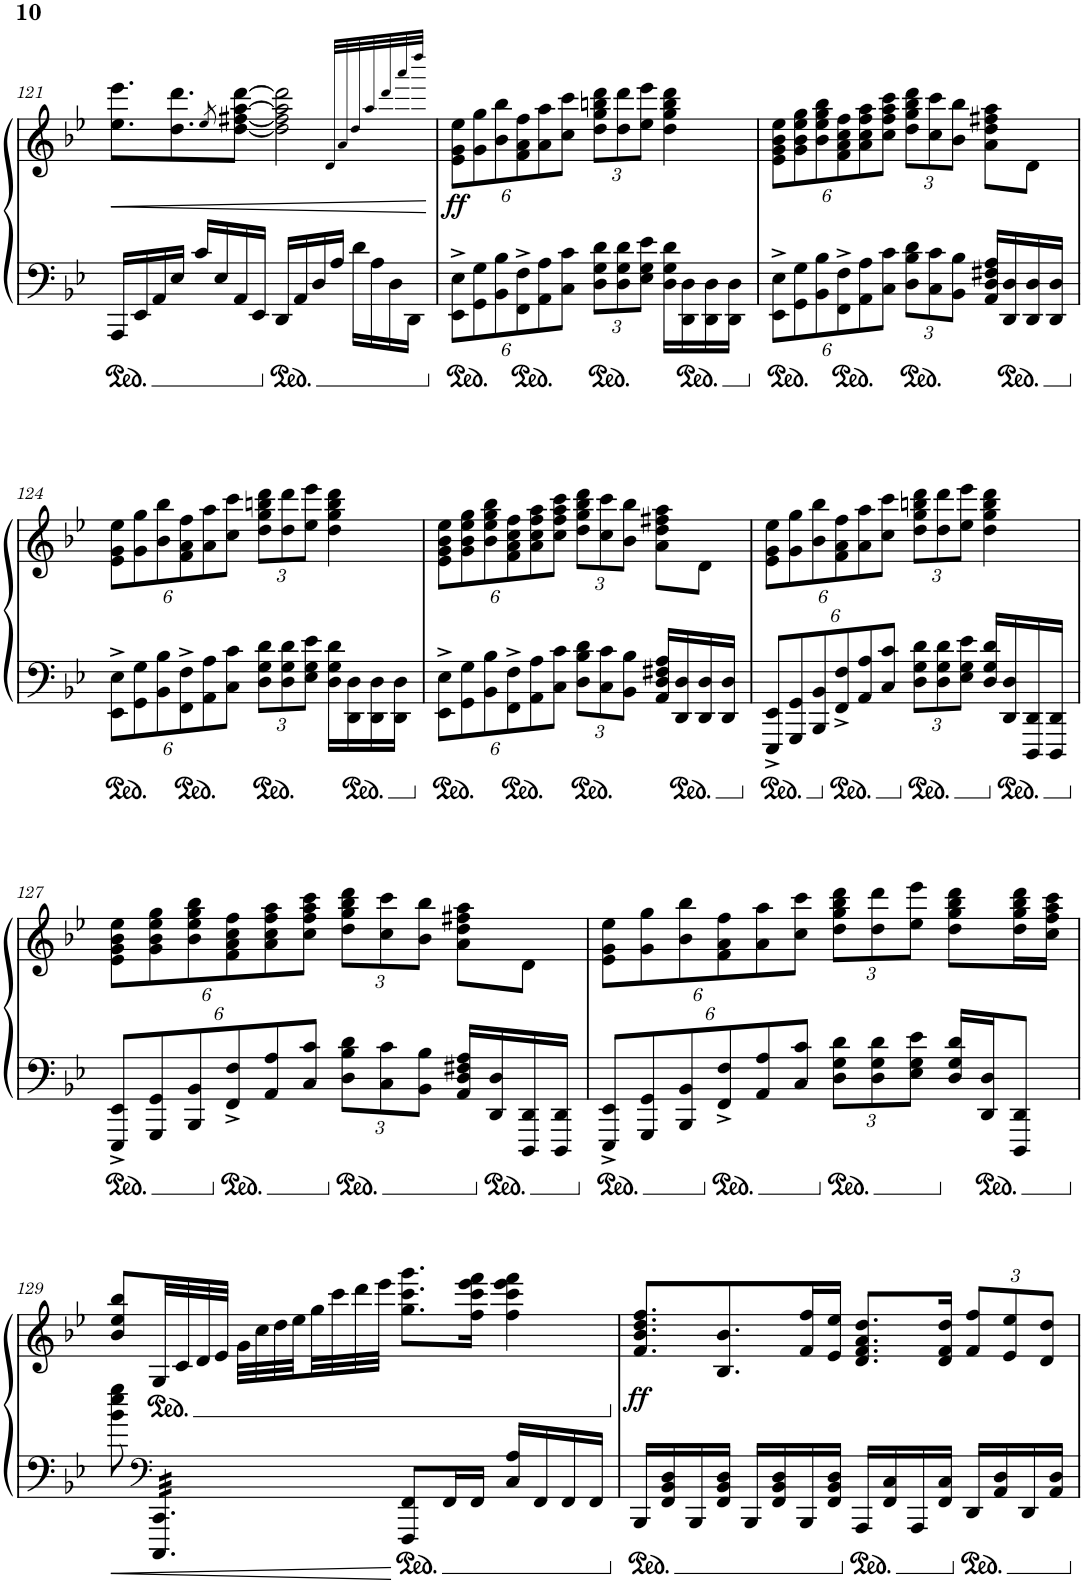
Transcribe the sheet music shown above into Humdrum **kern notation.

**kern	**kern	**dynam
*part1	*part1	*part1
*staff2	*staff1	*staff1/2
*I"Piano	*	*
*I'Pno.	*	*
!!LO:PB:g=z
*clefF4	*clefG2	*
*k[b-e-]	*k[b-e-]	*
*M4/4	*M4/4	*
=121	=121	=121
!	!	!LO:HP:b
16AAA/LL	8.ee-\ 8.eee-\L	<
16EE-/	.	.
16AA/	.	.
16E-/JJ	8.dd\ 8.ddd\	.
16c/LL	.	.
16E-/	.	.
.	8qee-/	.
16AA/	[8dd\ [8ff#X\ [8aa\ [8ddd\J	.
16EE-/JJ	.	.
16DD/LL	2dd\] 2ff#\] 2aa\] 2ddd\]	.
16AA/	.	.
16D/	.	.
16A/JJ	.	.
16d\LL	.	.
16A\	.	.
16D\	.	.
16DD\JJ	.	.
.	32qd/LLL	.
.	32qa/	.
.	32qdd/	.
.	32qaa/	.
.	32qddd/	.
.	32qaaa/	.
.	32qdddd/JJJ	.
.	.	[
=122	=122	=122
*Xbrackettup	*Xbrackettup	*
!	!	!LO:DY:b
12EE-\^ 12E-\^L	12e-\ 12g\ 12ee-\L	ff
12GG\ 12G\	12g\ 12gg\	.
12BB-\ 12B-\	12b-\ 12bb-\	.
12FF\^ 12F\^	12f\ 12a\ 12ff\	.
12AA\ 12A\	12a\ 12aa\	.
12C\ 12c\J	12cc\ 12ccc\J	.
12D\ 12G\ 12d\L	12dd\ 12gg\ 12bbn\ 12ddd\L	.
12D\ 12G\ 12d\	12dd\ 12ddd\	.
12E-\ 12G\ 12e-\J	12ee-\ 12eee-\J	.
16D\ 16G\ 16d\LL	4dd\ 4gg\ 4bb\ 4ddd\	.
16DD\ 16D\	.	.
16DD\ 16D\	.	.
16DD\ 16D\JJ	.	.
=123	=123	=123
12EE-\^ 12E-\^L	12e-\ 12g\ 12b-\ 12ee-\L	.
12GG\ 12G\	12g\ 12b-\ 12ee-\ 12gg\	.
12BB-\ 12B-\	12b-\ 12ee-\ 12gg\ 12bb-\	.
12FF\^ 12F\^	12f\ 12a\ 12cc\ 12ff\	.
12AA\ 12A\	12a\ 12cc\ 12ff\ 12aa\	.
12C\ 12c\J	12cc\ 12ff\ 12aa\ 12ccc\J	.
12D\ 12B-\ 12d\L	12dd\ 12gg\ 12bb-\ 12ddd\L	.
12C\ 12c\	12cc\ 12ccc\	.
12BB-\ 12B-\J	12b-\ 12bb-\J	.
16AA/ 16D/ 16F#X/ 16A/LL	8a\ 8dd\ 8ff#X\ 8aa\L	.
16DD/ 16D/	.	.
16DD/ 16D/	8d\J	.
16DD/ 16D/JJ	.	.
!!LO:LB:g=z
=124	=124	=124
12EE-\^ 12E-\^L	12e-\ 12g\ 12ee-\L	.
12GG\ 12G\	12g\ 12gg\	.
12BB-\ 12B-\	12b-\ 12bb-\	.
12FF\^ 12F\^	12f\ 12a\ 12ff\	.
12AA\ 12A\	12a\ 12aa\	.
12C\ 12c\J	12cc\ 12ccc\J	.
12D\ 12G\ 12d\L	12dd\ 12gg\ 12bbn\ 12ddd\L	.
12D\ 12G\ 12d\	12dd\ 12ddd\	.
12E-\ 12G\ 12e-\J	12ee-\ 12eee-\J	.
16D\ 16G\ 16d\LL	4dd\ 4gg\ 4bb\ 4ddd\	.
16DD\ 16D\	.	.
16DD\ 16D\	.	.
16DD\ 16D\JJ	.	.
=125	=125	=125
12EE-\^ 12E-\^L	12e-\ 12g\ 12b-\ 12ee-\L	.
12GG\ 12G\	12g\ 12b-\ 12ee-\ 12gg\	.
12BB-\ 12B-\	12b-\ 12ee-\ 12gg\ 12bb-\	.
12FF\^ 12F\^	12f\ 12a\ 12cc\ 12ff\	.
12AA\ 12A\	12a\ 12cc\ 12ff\ 12aa\	.
12C\ 12c\J	12cc\ 12ff\ 12aa\ 12ccc\J	.
12D\ 12B-\ 12d\L	12dd\ 12gg\ 12bb-\ 12ddd\L	.
12C\ 12c\	12cc\ 12ccc\	.
12BB-\ 12B-\J	12b-\ 12bb-\J	.
16AA/ 16D/ 16F#X/ 16A/LL	8a\ 8dd\ 8ff#X\ 8aa\L	.
16DD/ 16D/	.	.
16DD/ 16D/	8d\J	.
16DD/ 16D/JJ	.	.
=126	=126	=126
12EEE-/^ 12EE-/^L	12e-\ 12g\ 12ee-\L	.
12GGG/ 12GG/	12g\ 12gg\	.
12BBB-/ 12BB-/	12b-\ 12bb-\	.
12FF/^ 12F/^	12f\ 12a\ 12ff\	.
12AA/ 12A/	12a\ 12aa\	.
12C/ 12c/J	12cc\ 12ccc\J	.
12D\ 12G\ 12d\L	12dd\ 12gg\ 12bbn\ 12ddd\L	.
12D\ 12G\ 12d\	12dd\ 12ddd\	.
12E-\ 12G\ 12e-\J	12ee-\ 12eee-\J	.
16D/ 16G/ 16d/LL	4dd\ 4gg\ 4bb\ 4ddd\	.
16DD/ 16D/	.	.
16DDD/ 16DD/	.	.
16DDD/ 16DD/JJ	.	.
!!LO:LB:g=z
=127	=127	=127
12EEE-/^ 12EE-/^L	12e-\ 12g\ 12b-\ 12ee-\L	.
12GGG/ 12GG/	12g\ 12b-\ 12ee-\ 12gg\	.
12BBB-/ 12BB-/	12b-\ 12ee-\ 12gg\ 12bb-\	.
12FF/^ 12F/^	12f\ 12a\ 12cc\ 12ff\	.
12AA/ 12A/	12a\ 12cc\ 12ff\ 12aa\	.
12C/ 12c/J	12cc\ 12ff\ 12aa\ 12ccc\J	.
12D\ 12B-\ 12d\L	12dd\ 12gg\ 12bb-\ 12ddd\L	.
12C\ 12c\	12cc\ 12ccc\	.
12BB-\ 12B-\J	12b-\ 12bb-\J	.
16AA/ 16D/ 16F#X/ 16A/LL	8a\ 8dd\ 8ff#X\ 8aa\L	.
16DD/ 16D/	.	.
16DDD/ 16DD/	8d\J	.
16DDD/ 16DD/JJ	.	.
=128	=128	=128
12EEE-/^ 12EE-/^L	12e-\ 12g\ 12ee-\L	.
12GGG/ 12GG/	12g\ 12gg\	.
12BBB-/ 12BB-/	12b-\ 12bb-\	.
12FF/^ 12F/^	12f\ 12a\ 12ff\	.
12AA/ 12A/	12a\ 12aa\	.
12C/ 12c/J	12cc\ 12ccc\J	.
12D\ 12G\ 12d\L	12dd\ 12gg\ 12bb-\ 12ddd\L	.
12D\ 12G\ 12d\	12dd\ 12ddd\	.
12E-\ 12G\ 12e-\J	12ee-\ 12eee-\J	.
16D/ 16G/ 16d/LL	8dd\ 8gg\ 8bb-\ 8ddd\L	.
16DD/ 16D/J	.	.
8DDD/ 8DD/J	16dd\ 16gg\ 16bb-\ 16ddd\L	.
.	16cc\ 16ff\ 16aa\ 16ccc\JJ	.
!!LO:LB:g=z
=129	=129	=129
8b-\ 8ee-\ 8gg\	8b-/ 8ee-/ 8bb-/L	.
*clefF4	*	*
*	*ped	*
*tremolo	*	*
32CCC/ 32CC/LLL	32G/LL	.
32CCC/ 32CC/	32c/	.
32CCC/ 32CC/	32d/	.
32CCC/ 32CC/	32e-/JJJ	.
32CCC/ 32CC/	32g\LLL	.
32CCC/ 32CC/	32cc\	.
32CCC/ 32CC/	32dd\	.
32CCC/ 32CC/	32ee-\	.
32CCC/ 32CC/	32gg\	.
32CCC/ 32CC/	32ccc\	.
32CCC/ 32CC/	32ddd\	.
32CCC/ 32CC/JJJ	32eee-\JJJ	.
*Xtremolo	*	*
8FFF/ 8FF/L	8.gg\ 8.ccc\ 8.ggg\L	.
16FF/L	.	.
16FF/JJ	16ff\ 16ccc\ 16eee-\ 16fff\Jk	.
16C/ 16A/LL	4ff\ 4ccc\ 4eee-\ 4fff\	.
16FF/	.	.
16FF/	.	.
16FF/JJ	.	.
=130	=130	=130
*	*Xped	*
!	!	!LO:DY:b
16BBB-/LL	8.f/ 8.b-/ 8.dd/ 8.ff/L	ff
16FF/ 16BB-/ 16D/	.	.
16BBB-/	.	.
16FF/ 16BB-/ 16D/JJ	8.B-/ 8.b-/	.
16BBB-/LL	.	.
16FF/ 16BB-/ 16D/	.	.
16BBB-/	16f/ 16ff/L	.
16FF/ 16BB-/ 16D/JJ	16e-/ 16ee-/JJ	.
16AAA/LL	8.d/ 8.f/ 8.a/ 8.dd/L	.
16FF/ 16C/	.	.
16AAA/	.	.
16FF/ 16C/JJ	16d/ 16f/ 16dd/Jk	.
16DD/LL	12f/ 12ff/L	.
16AA/ 16D/	.	.
.	12e-/ 12ee-/	.
16DD/	.	.
.	12d/ 12dd/J	.
16AA/ 16D/JJ	.	.
=	=	=
*-	*-	*-
